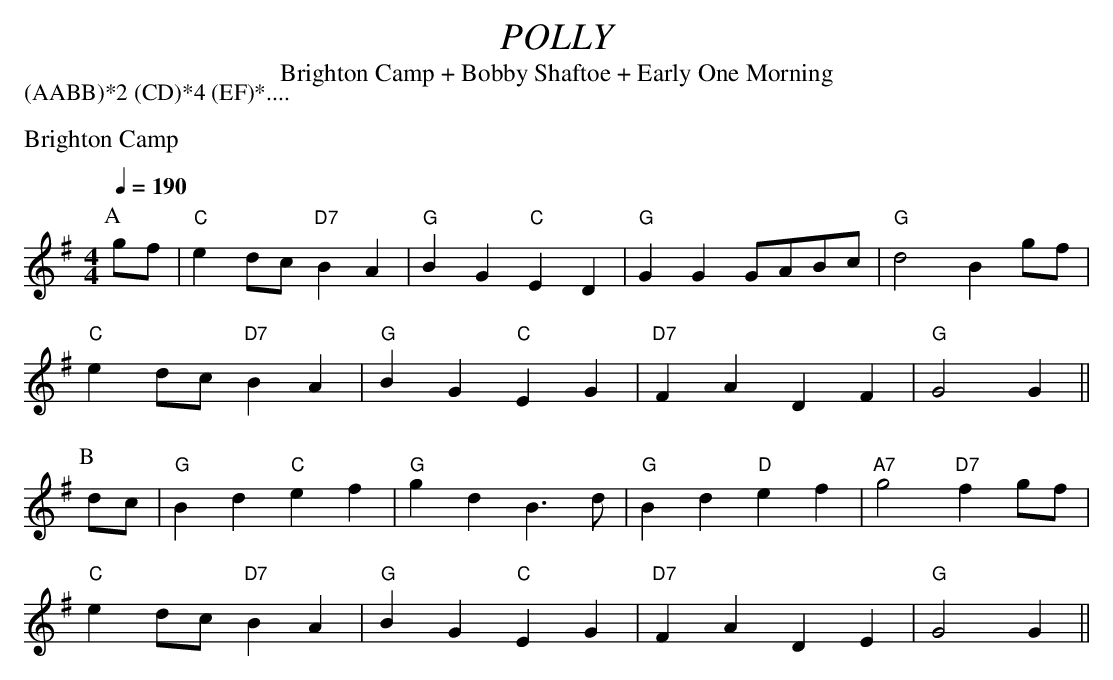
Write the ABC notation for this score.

X:1
T:POLLY
T:
T:Brighton Camp + Bobby Shaftoe + Early One Morning
T:
P:(AABB)*2 (CD)*4 (EF)*....
Q:1/4=190
M:4/4
L:1/8
K:G
%%text
%%text Brighton Camp
%%text
P:A
gf|"C"e2dc "D7"B2A2|"G"B2G2"C"E2D2|"G"G2G2GABc|"G"d4B2gf|
"C"e2dc"D7"B2A2|"G"B2G2"C"E2G2|"D7"F2 A2D2F2|"G"G4G2||
P:B
dc|"G"B2d2"C"e2f2|"G"g2d2 B3 d|"G"B2d2"D"e2f2|"A7"g4"D7"f2gf|
"C"e2dc "D7"B2A2|"G"B2G2"C"E2G2|"D7"F2 A2D2E2|"G"G4G2||
